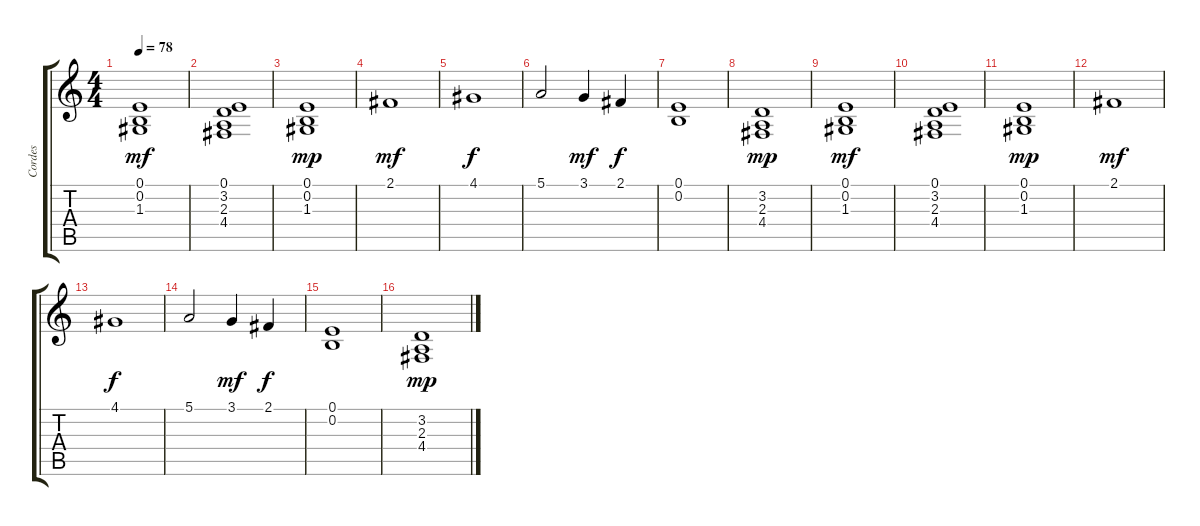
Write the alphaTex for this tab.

\track ("Cordes" "Cordes") {instrument stringensemble1}
\staff {score tabs}
\tuning (E4 B3 G3 D3 A2 E2) {hide}
\ts (4 4)
\tempo 78
\clef g2
\ks c
(0.1 0.2 1.3).1{dy mf} |
(0.1 3.2 2.3 4.4).1 |
(0.1 0.2 1.3).1{dy mp} |
2.1.1{dy mf} |
4.1.1{dy f} |
5.1.2 3.1.4{dy mf} 2.1.4{dy f} |
(0.1 0.2).1 |
(3.2 2.3 4.4).1{dy mp} |
(0.1 0.2 1.3).1{dy mf} |
(0.1 3.2 2.3 4.4).1 |
(0.1 0.2 1.3).1{dy mp} |
2.1.1{dy mf} |
4.1.1{dy f} |
5.1.2 3.1.4{dy mf} 2.1.4{dy f} |
(0.1 0.2).1 |
(3.2 2.3 4.4).1{dy mp}
